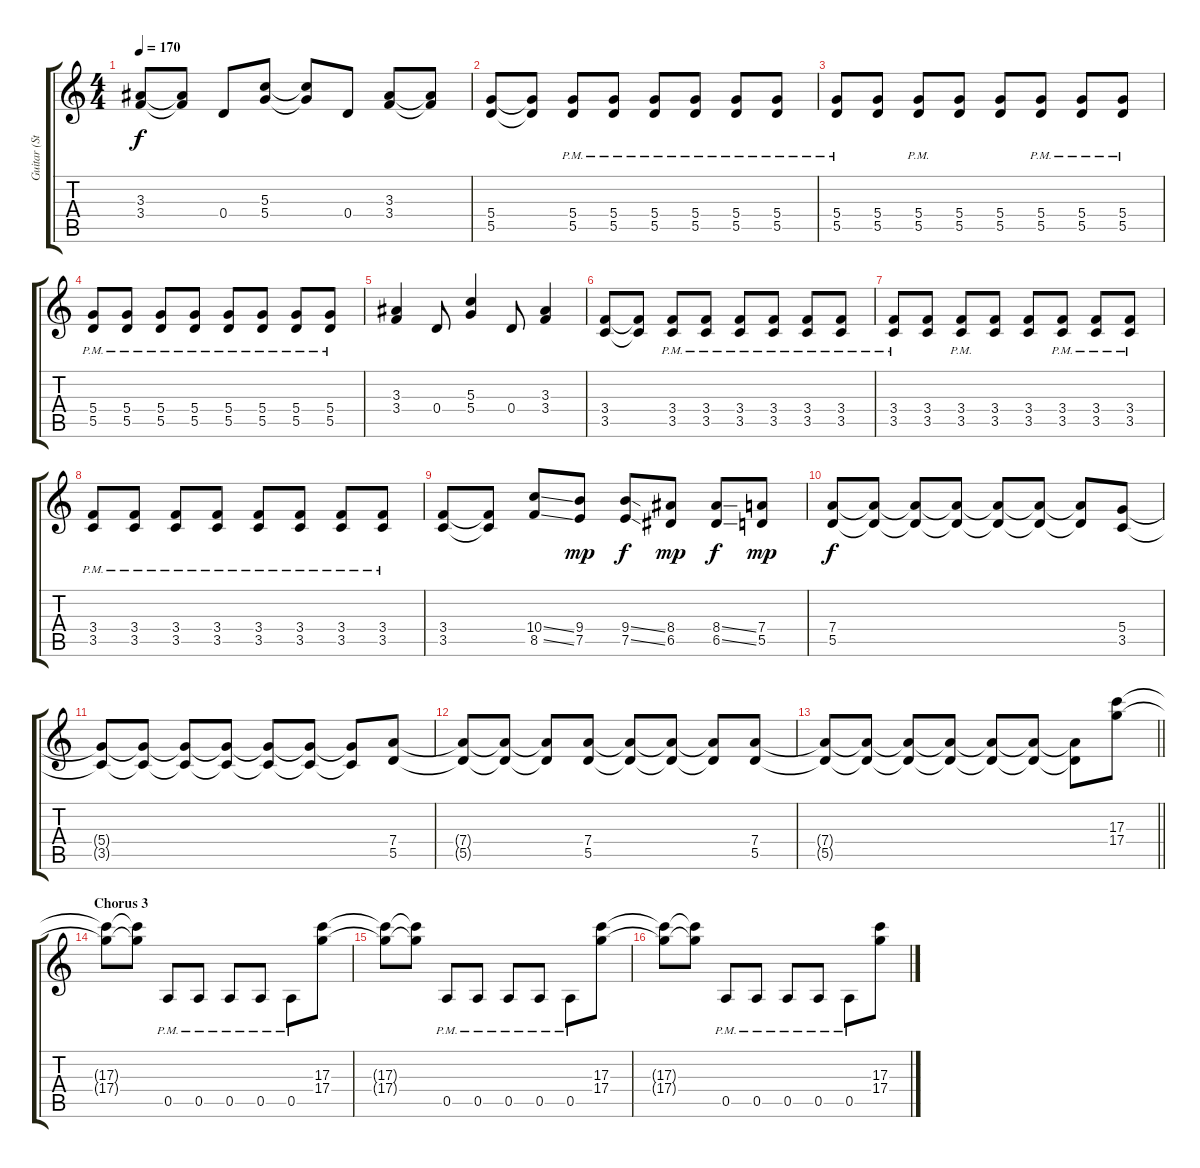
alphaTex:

\track ("Guitar (Steve Morse)" "Guitar (St") {instrument overdrivenguitar}
\staff {score tabs}
\tuning (E4 B3 G3 D3 A2 E2) {hide}
\ts (4 4)
\tempo 170
\clef g2
\ks c
(3.3 3.4).8{dy f} (3.3{t} 3.4{t}).8 0.4.8 (5.3 5.4).8 (5.3{t} 5.4{t}).8 0.4.8 (3.3 3.4).8 (3.3{t} 3.4{t}).8 |
(5.4 5.5).8 (5.4{t} 5.5{t}).8 (5.4{pm} 5.5{pm}).8 (5.4{pm} 5.5{pm}).8 (5.4{pm} 5.5{pm}).8 (5.4{pm} 5.5{pm}).8 (5.4{pm} 5.5{pm}).8 (5.4{pm} 5.5{pm}).8 |
(5.4{pm} 5.5{pm}).8 (5.4 5.5).8 (5.4{pm} 5.5{pm}).8 (5.4 5.5).8 (5.4 5.5).8 (5.4{pm} 5.5{pm}).8 (5.4{pm} 5.5{pm}).8 (5.4{pm} 5.5{pm}).8 |
(5.4{pm} 5.5{pm}).8 (5.4{pm} 5.5{pm}).8 (5.4{pm} 5.5{pm}).8 (5.4{pm} 5.5{pm}).8 (5.4{pm} 5.5{pm}).8 (5.4{pm} 5.5{pm}).8 (5.4{pm} 5.5{pm}).8 (5.4{pm} 5.5{pm}).8 |
(3.3 3.4).4 0.4.8 (5.3 5.4).4 0.4.8 (3.3 3.4).4 |
(3.4 3.5).8 (3.4{t} 3.5{t}).8 (3.4{pm} 3.5{pm}).8 (3.4{pm} 3.5{pm}).8 (3.4{pm} 3.5{pm}).8 (3.4{pm} 3.5{pm}).8 (3.4{pm} 3.5{pm}).8 (3.4{pm} 3.5{pm}).8 |
(3.4{pm} 3.5{pm}).8 (3.4 3.5).8 (3.4{pm} 3.5{pm}).8 (3.4 3.5).8 (3.4 3.5).8 (3.4{pm} 3.5{pm}).8 (3.4{pm} 3.5{pm}).8 (3.4{pm} 3.5{pm}).8 |
(3.4{pm} 3.5{pm}).8 (3.4{pm} 3.5{pm}).8 (3.4{pm} 3.5{pm}).8 (3.4{pm} 3.5{pm}).8 (3.4{pm} 3.5{pm}).8 (3.4{pm} 3.5{pm}).8 (3.4{pm} 3.5{pm}).8 (3.4{pm} 3.5{pm}).8 |
(3.4 3.5).8 (3.4{t} 3.5{t}).8 (10.4{ss} 8.5{ss}).8 (9.4 7.5).8{dy mp} (9.4{ss} 7.5{ss}).8{dy f} (8.4 6.5).8{dy mp} (8.4{ss} 6.5{ss}).8{dy f} (7.4 5.5).8{dy mp} |
(7.4 5.5).8{dy f} (7.4{t} 5.5{t}).8 (7.4{t} 5.5{t}).8 (7.4{t} 5.5{t}).8 (7.4{t} 5.5{t}).8 (7.4{t} 5.5{t}).8 (7.4{t} 5.5{t}).8 (5.4 3.5).8 |
(5.4{t} 3.5{t}).8 (5.4{t} 3.5{t}).8 (5.4{t} 3.5{t}).8 (5.4{t} 3.5{t}).8 (5.4{t} 3.5{t}).8 (5.4{t} 3.5{t}).8 (5.4{t} 3.5{t}).8 (7.4 5.5).8 |
(7.4{t} 5.5{t}).8 (7.4{t} 5.5{t}).8 (7.4{t} 5.5{t}).8 (7.4 5.5).8 (7.4{t} 5.5{t}).8 (7.4{t} 5.5{t}).8 (7.4{t} 5.5{t}).8 (7.4 5.5).8 |
\barLineRight lightlight
(7.4{t} 5.5{t}).8 (7.4{t} 5.5{t}).8 (7.4{t} 5.5{t}).8 (7.4{t} 5.5{t}).8 (7.4{t} 5.5{t}).8 (7.4{t} 5.5{t}).8 (7.4{t} 5.5{t}).8 (17.3 17.4).8 |
\section ("" "Chorus 3")
(17.3{t} 17.4{t}).8 (17.3{t} 17.4{t}).8 0.5{pm}.8 0.5{pm}.8 0.5{pm}.8 0.5{pm}.8 0.5{pm}.8 (17.3 17.4).8 |
(17.3{t} 17.4{t}).8 (17.3{t} 17.4{t}).8 0.5{pm}.8 0.5{pm}.8 0.5{pm}.8 0.5{pm}.8 0.5{pm}.8 (17.3 17.4).8 |
(17.3{t} 17.4{t}).8 (17.3{t} 17.4{t}).8 0.5{pm}.8 0.5{pm}.8 0.5{pm}.8 0.5{pm}.8 0.5{pm}.8 (17.3 17.4).8
